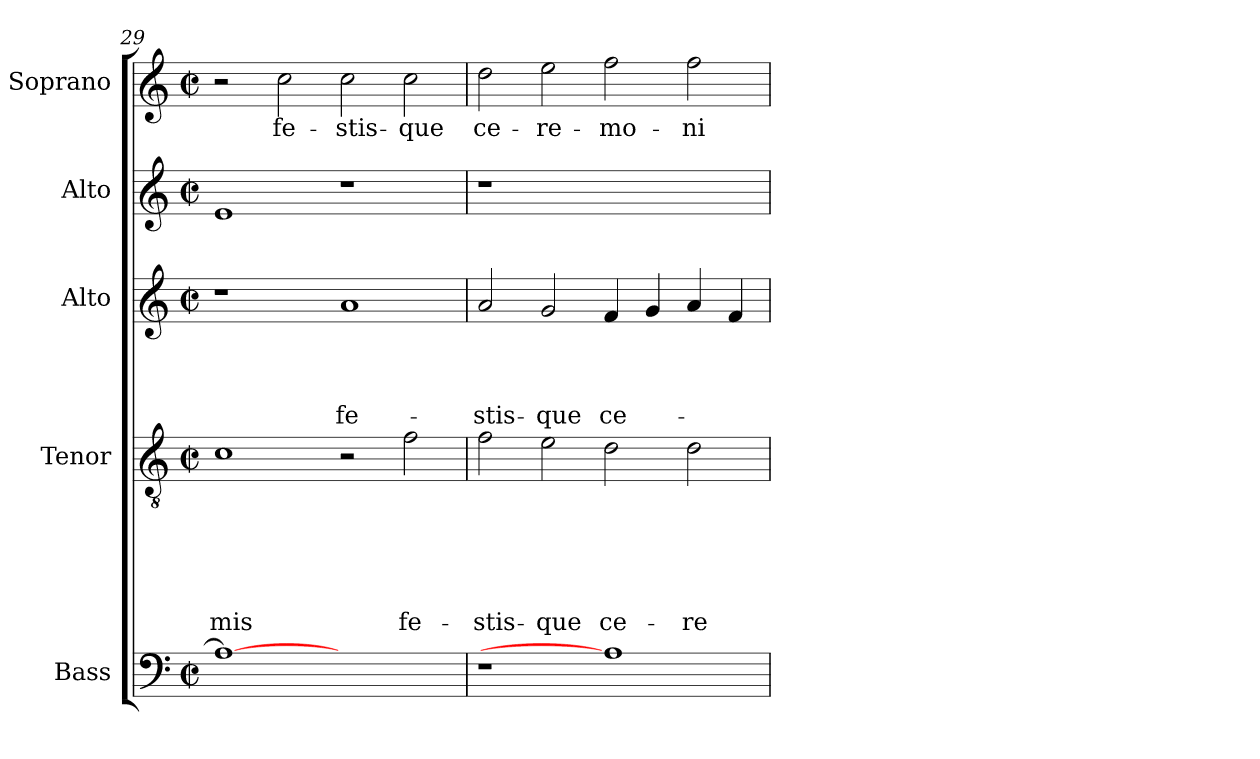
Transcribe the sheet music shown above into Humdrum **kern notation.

**kern	**text	**kern	**text	**text	**text	**text	**text	**text	**kern	**text	**text	**text	**text	**kern	**text	**kern	**text
*part5	*part5	*part4	*part4	*part4	*part4	*part4	*part4	*part4	*part3	*part3	*part3	*part3	*part3	*part2	*part2	*part1	*part1
*staff5	*staff5	*staff4	*staff4	*staff4	*staff4	*staff4	*staff4	*staff4	*staff3	*staff3	*staff3	*staff3	*staff3	*staff2	*staff2	*staff1	*staff1
*I"Bass	*	*I"Tenor	*	*	*	*	*	*	*I"Alto	*	*	*	*	*I"Alto	*	*I"Soprano	*
*I'B.	*	*I'T.	*	*	*	*	*	*	*I'A.	*	*	*	*	*I'A.	*	*I'S.	*
*clefF4	*	*clefGv2	*	*	*	*	*	*	*clefG2	*	*	*	*	*clefG2	*	*clefG2	*
*k[]	*	*k[]	*	*	*	*	*	*	*k[]	*	*	*	*	*k[]	*	*k[]	*
*C:	*	*C:	*	*	*	*	*	*	*C:	*	*	*	*	*C:	*	*C:	*
*M2/2	*	*M2/2	*	*	*	*	*	*	*M2/2	*	*	*	*	*M2/2	*	*M2/2	*
*met(c|)	*	*met(c|)	*	*	*	*	*	*	*met(c|)	*	*	*	*	*met(c|)	*	*met(c|)	*
=29	=29	=29	=29	=29	=29	=29	=29	=29	=29	=29	=29	=29	=29	=29	=29	=29	=29
!	!	!	!	!	!	!	!	!LO:LY:b:rj	!	!	!	!	!	!	!	!	!
1A_	.	1c	.	.	.	.	.	-mis	1r	.	.	.	.	1e	.	2r	.
!	!	!	!	!	!	!	!	!	!	!	!	!	!	!	!	!	!LO:LY:b:rj
.	.	.	.	.	.	.	.	.	.	.	.	.	.	.	.	2cc\	fe-
!	!	!	!	!	!	!	!	!	!	!	!	!	!LO:LY:b:rj	!	!	!	!LO:LY:b:rj
1ryy	.	2r	.	.	.	.	.	.	1a	.	.	.	fe-	1r	.	2cc\	-stis-
!	!	!	!	!	!	!	!	!LO:LY:b:rj	!	!	!	!	!	!	!	!	!LO:LY:b:rj
.	.	2f\	.	.	.	.	.	fe-	.	.	.	.	.	.	.	2cc\	-que
!!LO:LB:g=z
=30	=30	=30	=30	=30	=30	=30	=30	=30	=30	=30	=30	=30	=30	=30	=30	=30	=30
!	!	!	!	!	!	!	!	!LO:LY:b:rj	!	!	!	!	!LO:LY:b:rj	!	!	!	!LO:LY:b:rj
1r	.	2f\	.	.	.	.	.	-stis-	2a/	.	.	.	-stis-	1r	.	2dd\	ce-
!	!	!	!	!	!	!	!	!LO:LY:b:rj	!	!	!	!	!LO:LY:b:rj	!	!	!	!LO:LY:b:rj
.	.	2e\	.	.	.	.	.	-que	2g/	.	.	.	-que	.	.	2ee\	-re-
!	!	!	!	!	!	!	!	!LO:LY:b:rj	!	!	!	!	!LO:LY:b:rj	!	!	!	!LO:LY:b:rj
1A]	.	2d\	.	.	.	.	.	ce-	4f/	.	.	.	ce-	1ryy	.	2ff\	-mo-
.	.	.	.	.	.	.	.	.	4g/	.	.	.	.	.	.	.	.
!	!	!	!	!	!	!	!	!LO:LY:b:rj	!	!	!	!	!	!	!	!	!LO:LY:b:rj
.	.	2d\	.	.	.	.	.	-re-	4a/	.	.	.	.	.	.	2ff\	-ni-
.	.	.	.	.	.	.	.	.	4f/	.	.	.	.	.	.	.	.
=	=	=	=	=	=	=	=	=	=	=	=	=	=	=	=	=	=
*-	*-	*-	*-	*-	*-	*-	*-	*-	*-	*-	*-	*-	*-	*-	*-	*-	*-
